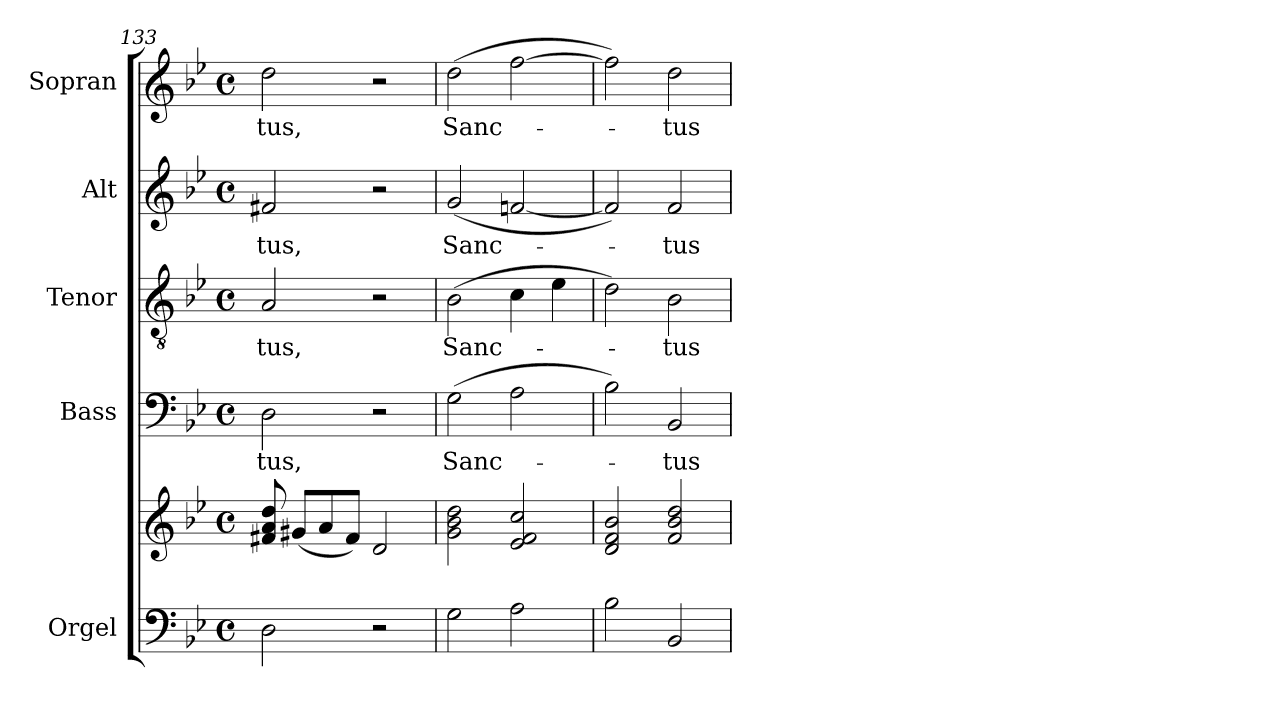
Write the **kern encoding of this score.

**kern	**kern	**kern	**text	**kern	**text	**kern	**text	**kern	**text
*part5	*part5	*part4	*part4	*part3	*part3	*part2	*part2	*part1	*part1
*staff6	*staff5	*staff4	*staff4	*staff3	*staff3	*staff2	*staff2	*staff1	*staff1
*I"Orgel	*	*I"Bass	*	*I"Tenor	*	*I"Alt	*	*I"Sopran	*
*I'Org.	*	*I'B.	*	*I'T.	*	*I'A.	*	*I'S.	*
*clefF4	*clefG2	*clefF4	*	*clefGv2	*	*clefG2	*	*clefG2	*
*k[b-e-]	*k[b-e-]	*k[b-e-]	*	*k[b-e-]	*	*k[b-e-]	*	*k[b-e-]	*
*B-:	*B-:	*B-:	*	*B-:	*	*B-:	*	*B-:	*
*M4/4	*M4/4	*M4/4	*	*M4/4	*	*M4/4	*	*M4/4	*
*met(c)	*met(c)	*met(c)	*	*met(c)	*	*met(c)	*	*met(c)	*
=133	=133	=133	=133	=133	=133	=133	=133	=133	=133
!	!	!	!LO:LY:b	!	!LO:LY:b	!	!LO:LY:b	!	!LO:LY:b
2D\	8f#X/ 8a/ 8dd/	2D\	-tus,	2A/	-tus,	2f#X/	-tus,	2dd\	-tus,
.	(<8g#X/L	.	.	.	.	.	.	.	.
.	8a/	.	.	.	.	.	.	.	.
.	8f#/J)	.	.	.	.	.	.	.	.
2r	2d/	2r	.	2r	.	2r	.	2r	.
=134	=134	=134	=134	=134	=134	=134	=134	=134	=134
!	!	!	!LO:LY:b	!	!LO:LY:b	!	!LO:LY:b	!	!LO:LY:b
2G\	2g\ 2b-\ 2dd\	(>2G\	Sanc-	(>2B-\	Sanc-	(<2g/	Sanc-	(>2dd\	Sanc-
2A\	2e-/ 2f/ 2cc/	2A\	.	4c\	.	[2fn/	.	[2ff\	.
.	.	.	.	4e-\	.	.	.	.	.
=135	=135	=135	=135	=135	=135	=135	=135	=135	=135
2B-\	2d/ 2f/ 2b-/	2B-\)	.	2d\)	.	2f/])	.	2ff\])	.
!	!	!	!LO:LY:b	!	!LO:LY:b	!	!LO:LY:b	!	!LO:LY:b
2BB-/	2f/ 2b-/ 2dd/	2BB-/	-tus	2B-\	-tus	2f/	-tus	2dd\	-tus
=	=	=	=	=	=	=	=	=	=
*-	*-	*-	*-	*-	*-	*-	*-	*-	*-
